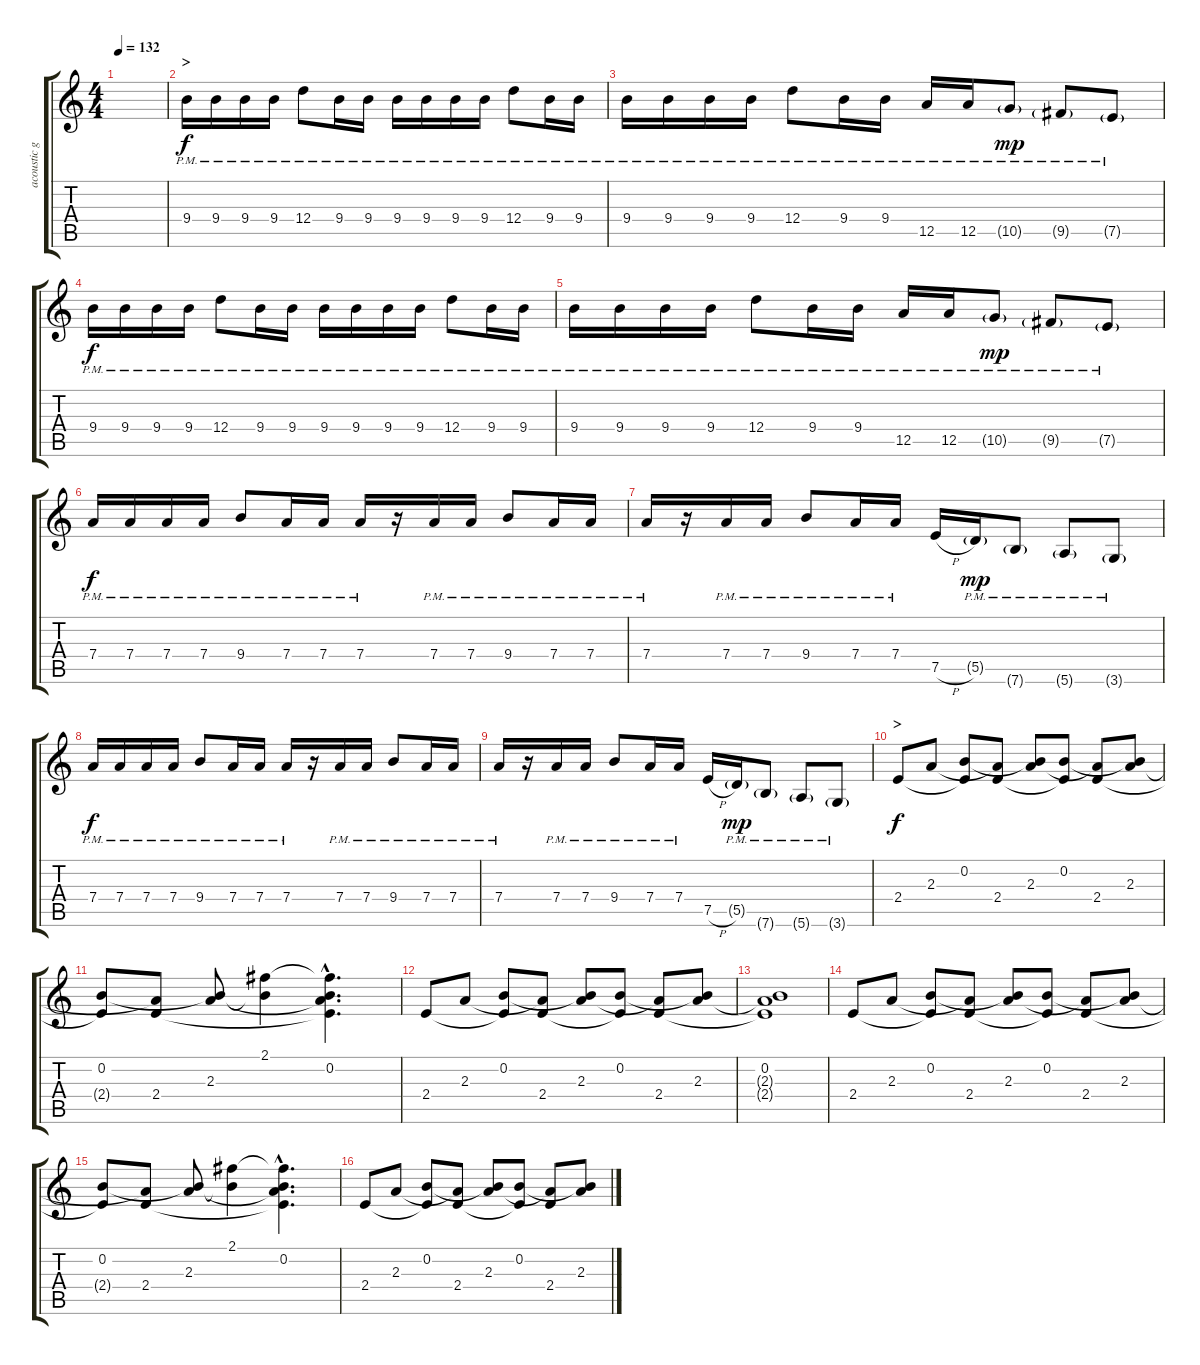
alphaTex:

\track ("acoustic guitar" "acoustic g") {instrument acousticguitarsteel}
\staff {score tabs}
\tuning (E4 B3 G3 D3 A2 E2) {hide}
\ts (4 4)
\tempo 132
\clef g2
\ks c
|
\section ("" ">")
9.4{pm}.16 9.4{pm}.16 9.4{pm}.16 9.4{pm}.16 12.4{pm}.8 9.4{pm}.16 9.4{pm}.16 9.4{pm}.16 9.4{pm}.16 9.4{pm}.16 9.4{pm}.16 12.4{pm}.8 9.4{pm}.16 9.4{pm}.16 |
9.4{pm}.16 9.4{pm}.16 9.4{pm}.16 9.4{pm}.16 12.4{pm}.8 9.4{pm}.16 9.4{pm}.16 12.5{pm}.16 12.5{pm}.16 10.5{g pm}.8{dy mp} 9.5{g pm}.8 7.5{g pm}.8 |
9.4{pm}.16{dy f} 9.4{pm}.16 9.4{pm}.16 9.4{pm}.16 12.4{pm}.8 9.4{pm}.16 9.4{pm}.16 9.4{pm}.16 9.4{pm}.16 9.4{pm}.16 9.4{pm}.16 12.4{pm}.8 9.4{pm}.16 9.4{pm}.16 |
9.4{pm}.16 9.4{pm}.16 9.4{pm}.16 9.4{pm}.16 12.4{pm}.8 9.4{pm}.16 9.4{pm}.16 12.5{pm}.16 12.5{pm}.16 10.5{g pm}.8{dy mp} 9.5{g pm}.8 7.5{g pm}.8 |
7.4{pm}.16{dy f} 7.4{pm}.16 7.4{pm}.16 7.4{pm}.16 9.4{pm}.8 7.4{pm}.16 7.4{pm}.16 7.4{pm}.16 r.16 7.4{pm}.16 7.4{pm}.16 9.4{pm}.8 7.4{pm}.16 7.4{pm}.16 |
7.4{pm}.16 r.16 7.4{pm}.16 7.4{pm}.16 9.4{pm}.8 7.4{pm}.16 7.4{pm}.16 7.5{h}.16 5.5{g pm}.16{dy mp} 7.6{g pm}.8 5.6{g pm}.8 3.6{g pm}.8 |
7.4{pm}.16{dy f} 7.4{pm}.16 7.4{pm}.16 7.4{pm}.16 9.4{pm}.8 7.4{pm}.16 7.4{pm}.16 7.4{pm}.16 r.16 7.4{pm}.16 7.4{pm}.16 9.4{pm}.8 7.4{pm}.16 7.4{pm}.16 |
7.4{pm}.16 r.16 7.4{pm}.16 7.4{pm}.16 9.4{pm}.8 7.4{pm}.16 7.4{pm}.16 7.5{h}.16 5.5{g pm}.16{dy mp} 7.6{g pm}.8 5.6{g pm}.8 3.6{g pm}.8 |
\section ("" ">")
2.4.8{dy f} 2.3.8 (0.2 2.4{t}).8 (2.3{t} 2.4).8 (0.2{t} 2.3).8 (0.2 2.4{t}).8 (2.3{t} 2.4).8 (0.2{t} 2.3).8 |
(0.2 2.4{t}).8 (2.3{t} 2.4).8 (0.2{t} 2.3).8 (2.1 0.2{t}).4 (2.1{hac t} 0.2{hac} 2.3{hac t} 2.4{hac t}).4{d} |
2.4.8 2.3.8 (0.2 2.4{t}).8 (2.3{t} 2.4).8 (0.2{t} 2.3).8 (0.2 2.4{t}).8 (2.3{t} 2.4).8 (0.2{t} 2.3).8 |
(0.2 2.3{t} 2.4{t}).1 |
2.4.8 2.3.8 (0.2 2.4{t}).8 (2.3{t} 2.4).8 (0.2{t} 2.3).8 (0.2 2.4{t}).8 (2.3{t} 2.4).8 (0.2{t} 2.3).8 |
(0.2 2.4{t}).8 (2.3{t} 2.4).8 (0.2{t} 2.3).8 (2.1 0.2{t}).4 (2.1{hac t} 0.2{hac} 2.3{hac t} 2.4{hac t}).4{d} |
2.4.8 2.3.8 (0.2 2.4{t}).8 (2.3{t} 2.4).8 (0.2{t} 2.3).8 (0.2 2.4{t}).8 (2.3{t} 2.4).8 (0.2{t} 2.3).8
